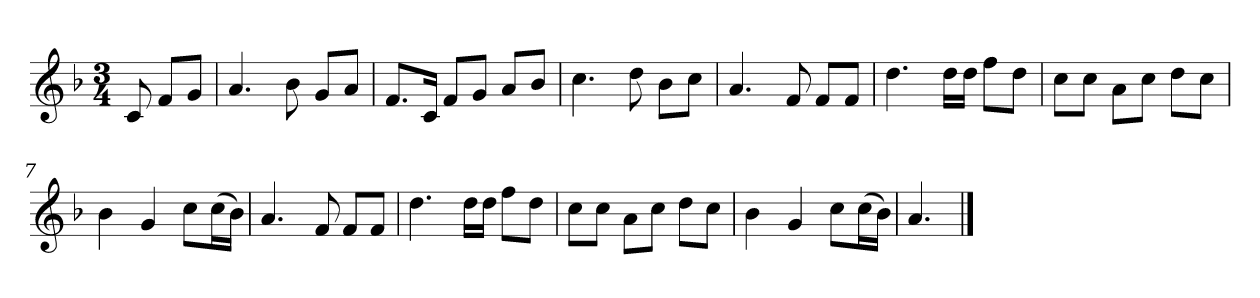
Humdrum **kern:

**kern
*part1
*staff1
*k[b-]
*M3/4
*MM120
=
8c
8fL
8gJ
=1
4.a
8b-
8gL
8aJ
=2
8.fL
16cJk
8fL
8gJ
8aL
8b-J
=3
4.cc
8dd
8b-L
8ccJ
=4
4.a
8f
8fL
8fJ
=5
4.dd
16ddLL
16ddJJ
8ffL
8ddJ
=6
8ccL
8ccJ
8aL
8ccJ
8ddL
8ccJ
=7
4b-
4g
8ccL
(16ccL
16b-JJ)
=8
4.a
8f
8fL
8fJ
=9
4.dd
16ddLL
16ddJJ
8ffL
8ddJ
=10
8ccL
8ccJ
8aL
8ccJ
8ddL
8ccJ
=11
4b-
4g
8ccL
(16ccL
16b-JJ)
=12
4.a
==
*-
